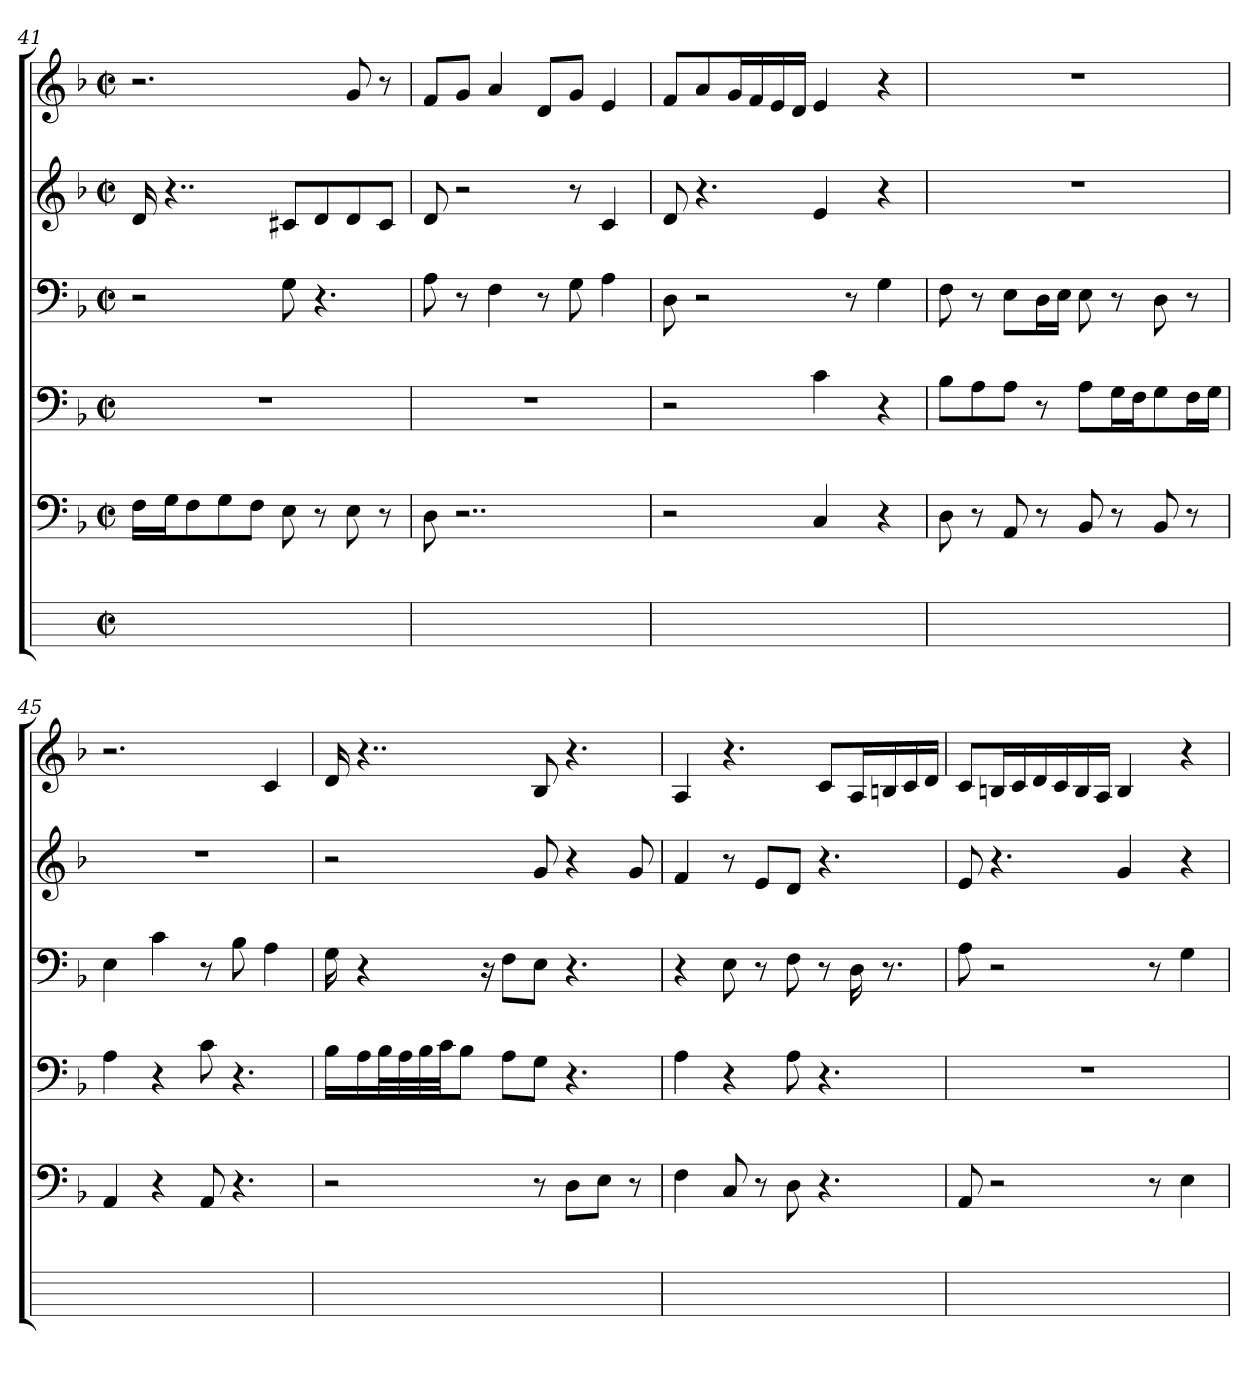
**kern	**kern	**kern	**kern	**kern	**kern
*part6	*part5	*part4	*part3	*part2	*part1
*staff6	*staff5	*staff4	*staff3	*staff2	*staff1
*	*clefF4	*clefF4	*clefF4	*clefG2	*clefG2
*	*k[b-]	*k[b-]	*k[b-]	*k[b-]	*k[b-]
*	*F:	*F:	*F:	*F:	*F:
*M2/2	*M2/2	*M2/2	*M2/2	*M2/2	*M2/2
*met(c|)	*met(c|)	*met(c|)	*met(c|)	*met(c|)	*met(c|)
=41	=41	=41	=41	=41	=41
1ryy	16FLL	1r	2r	16d	2.r
.	16GiJ	.	.	4..r	.
.	8Fi	.	.	.	.
.	8G	.	.	.	.
.	8FiJ	.	.	.	.
.	8E	.	8G	8c#XjL	.
.	8r	.	4.r	8di	.
.	8EZ	.	.	8dV	8g
.	8r	.	.	8c#iJ	8r
=42	=42	=42	=42	=42	=42
1ryy	8D	1r	8A	8d	8fL
.	2..r	.	8r	2r	8giJ
.	.	.	4F	.	4a
.	.	.	8r	.	8diL
.	.	.	8G	8r	8gJ
.	.	.	4A	4c	4e
=43	=43	=43	=43	=43	=43
1ryy	2r	2r	8D	8d	8fL
.	.	.	2r	4.r	8ai
.	.	.	.	.	16giL
.	.	.	.	.	16fi
.	.	.	.	.	16ei
.	.	.	.	.	16diJJ
.	4C	4c	.	4e	4e
.	.	.	8r	.	.
.	4r	4r	4G	4r	4r
=44	=44	=44	=44	=44	=44
1ryy	8D	8B-L	8F	1r	1r
.	8r	8Ai	8r	.	.
.	8AA	8AJ	8EL	.	.
.	8r	8r	16DiL	.	.
.	.	.	16EiJJ	.	.
.	8BB-j	8AZL	8EZ	.	.
.	8r	16GZL	8r	.	.
.	.	16FiJ	.	.	.
.	8BB-V	8GZ	8D	.	.
.	8r	16FVL	8r	.	.
.	.	16GiJJ	.	.	.
=45	=45	=45	=45	=45	=45
1ryy	4AA	4A	4E	1r	2.r
.	4r	4r	4c	.	.
.	8AAZ	8c	8r	.	.
.	4.r	4.r	8B-j	.	.
.	.	.	4A	.	4c
=46	=46	=46	=46	=46	=46
1ryy	2r	16B-LL	16G	2r	16d
.	.	16Ai	4r	.	4..r
.	.	32B-iL	.	.	.
.	.	32Ai	.	.	.
.	.	32B-i	.	.	.
.	.	32ciJJ	.	.	.
.	.	8B-ZJ	.	.	.
.	.	.	16r	.	.
.	.	8AZL	8FVL	.	.
.	8r	8GJ	8EJ	8g	8B-j
.	8DiL	4.r	4.r	4r	4.r
.	8EJ	.	.	.	.
.	8r	.	.	8gi	.
=47	=47	=47	=47	=47	=47
1ryy	4F	4A	4r	4f	4A
.	8C	4r	8E	8r	4.r
.	8r	.	8r	8eiL	.
.	8D	8AZ	8F	8dJ	.
.	4.r	4.r	8r	4.r	8ciL
.	.	.	16D	.	16AL
.	.	.	8.r	.	16Bni
.	.	.	.	.	16ci
.	.	.	.	.	16diJJ
=48	=48	=48	=48	=48	=48
1ryy	8AA	1r	8A	8e	8cL
.	2r	.	2r	4.r	16BniL
.	.	.	.	.	16ci
.	.	.	.	.	16di
.	.	.	.	.	16ci
.	.	.	.	.	16Bi
.	.	.	.	.	16AiJJ
.	.	.	.	4g	4B
.	8r	.	8r	.	.
.	4E	.	4G	4r	4r
=	=	=	=	=	=
*-	*-	*-	*-	*-	*-
